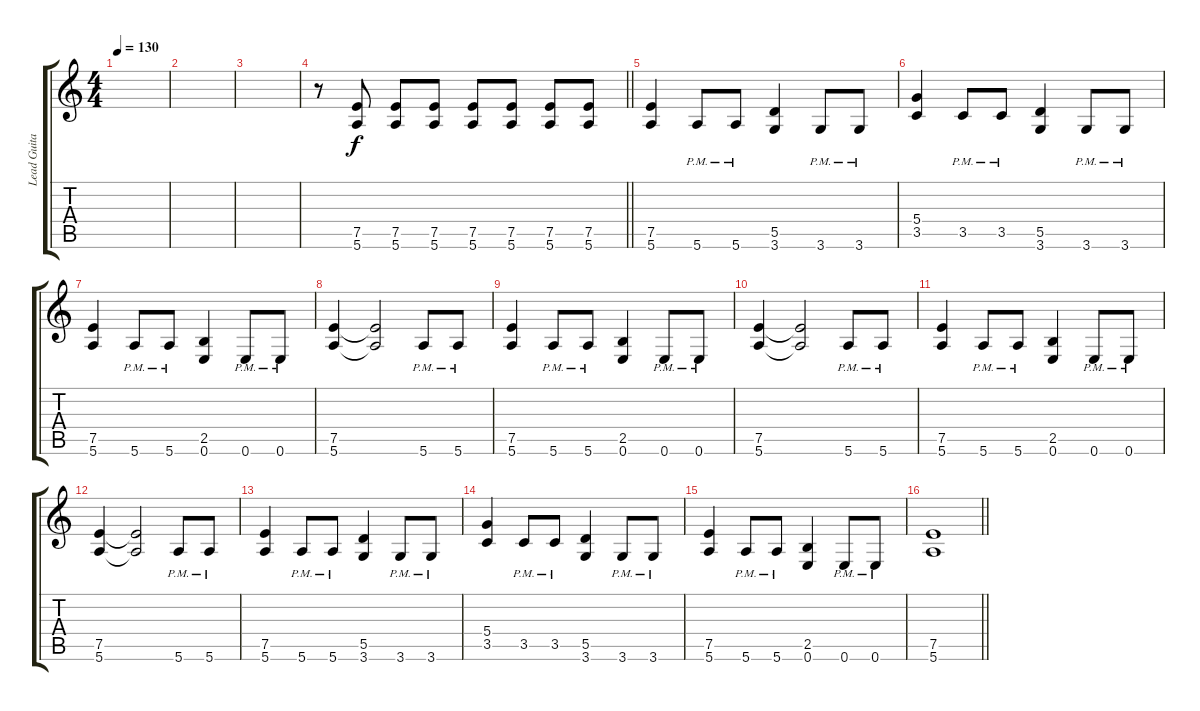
\track ("Lead Guitar" "Lead Guita") {instrument distortionguitar}
\staff {score tabs}
\tuning (E4 B3 G3 D3 A2 E2) {hide}
\ts (4 4)
\tempo 130
\clef g2
\ks c
|
|
|
\barLineRight lightlight
r.8 (7.5 5.6).8 (7.5 5.6).8 (7.5 5.6).8 (7.5 5.6).8 (7.5 5.6).8 (7.5 5.6).8 (7.5 5.6).8 |
(7.5 5.6).4 5.6{pm}.8 5.6{pm}.8 (5.5 3.6).4 3.6{pm}.8 3.6{pm}.8 |
(5.4 3.5).4 3.5{pm}.8 3.5{pm}.8 (5.5 3.6).4 3.6{pm}.8 3.6{pm}.8 |
(7.5 5.6).4 5.6{pm}.8 5.6{pm}.8 (2.5 0.6).4 0.6{pm}.8 0.6{pm}.8 |
(7.5 5.6).4 (7.5{t} 5.6{t}).2 5.6{pm}.8 5.6{pm}.8 |
(7.5 5.6).4 5.6{pm}.8 5.6{pm}.8 (2.5 0.6).4 0.6{pm}.8 0.6{pm}.8 |
(7.5 5.6).4 (7.5{t} 5.6{t}).2 5.6{pm}.8 5.6{pm}.8 |
(7.5 5.6).4 5.6{pm}.8 5.6{pm}.8 (2.5 0.6).4 0.6{pm}.8 0.6{pm}.8 |
(7.5 5.6).4 (7.5{t} 5.6{t}).2 5.6{pm}.8 5.6{pm}.8 |
(7.5 5.6).4 5.6{pm}.8 5.6{pm}.8 (5.5 3.6).4 3.6{pm}.8 3.6{pm}.8 |
(5.4 3.5).4 3.5{pm}.8 3.5{pm}.8 (5.5 3.6).4 3.6{pm}.8 3.6{pm}.8 |
(7.5 5.6).4 5.6{pm}.8 5.6{pm}.8 (2.5 0.6).4 0.6{pm}.8 0.6{pm}.8 |
\barLineRight lightlight
(7.5 5.6).1
